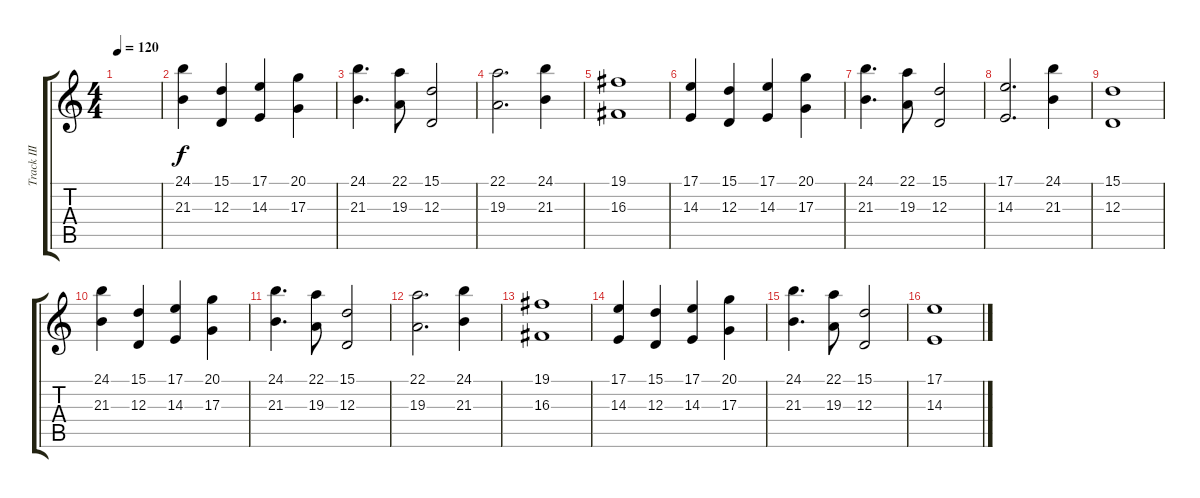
\track ("Track III" "Track III") {instrument stringensemble2}
\staff {score tabs}
\tuning (B3 Gb3 D3 A2 E2 B1) {hide}
\ts (4 4)
\tempo 120
\clef g2
\ks c
|
(24.1 21.3).4 (15.1 12.3).4 (17.1 14.3).4 (20.1 17.3).4 |
(24.1 21.3).4{d} (22.1 19.3).8 (15.1 12.3).2 |
(22.1 19.3).2{d} (24.1 21.3).4 |
(19.1 16.3).1 |
(17.1 14.3).4 (15.1 12.3).4 (17.1 14.3).4 (20.1 17.3).4 |
(24.1 21.3).4{d} (22.1 19.3).8 (15.1 12.3).2 |
(17.1 14.3).2{d} (24.1 21.3).4 |
(15.1 12.3).1 |
(24.1 21.3).4 (15.1 12.3).4 (17.1 14.3).4 (20.1 17.3).4 |
(24.1 21.3).4{d} (22.1 19.3).8 (15.1 12.3).2 |
(22.1 19.3).2{d} (24.1 21.3).4 |
(19.1 16.3).1 |
(17.1 14.3).4 (15.1 12.3).4 (17.1 14.3).4 (20.1 17.3).4 |
(24.1 21.3).4{d} (22.1 19.3).8 (15.1 12.3).2 |
(17.1 14.3).1
